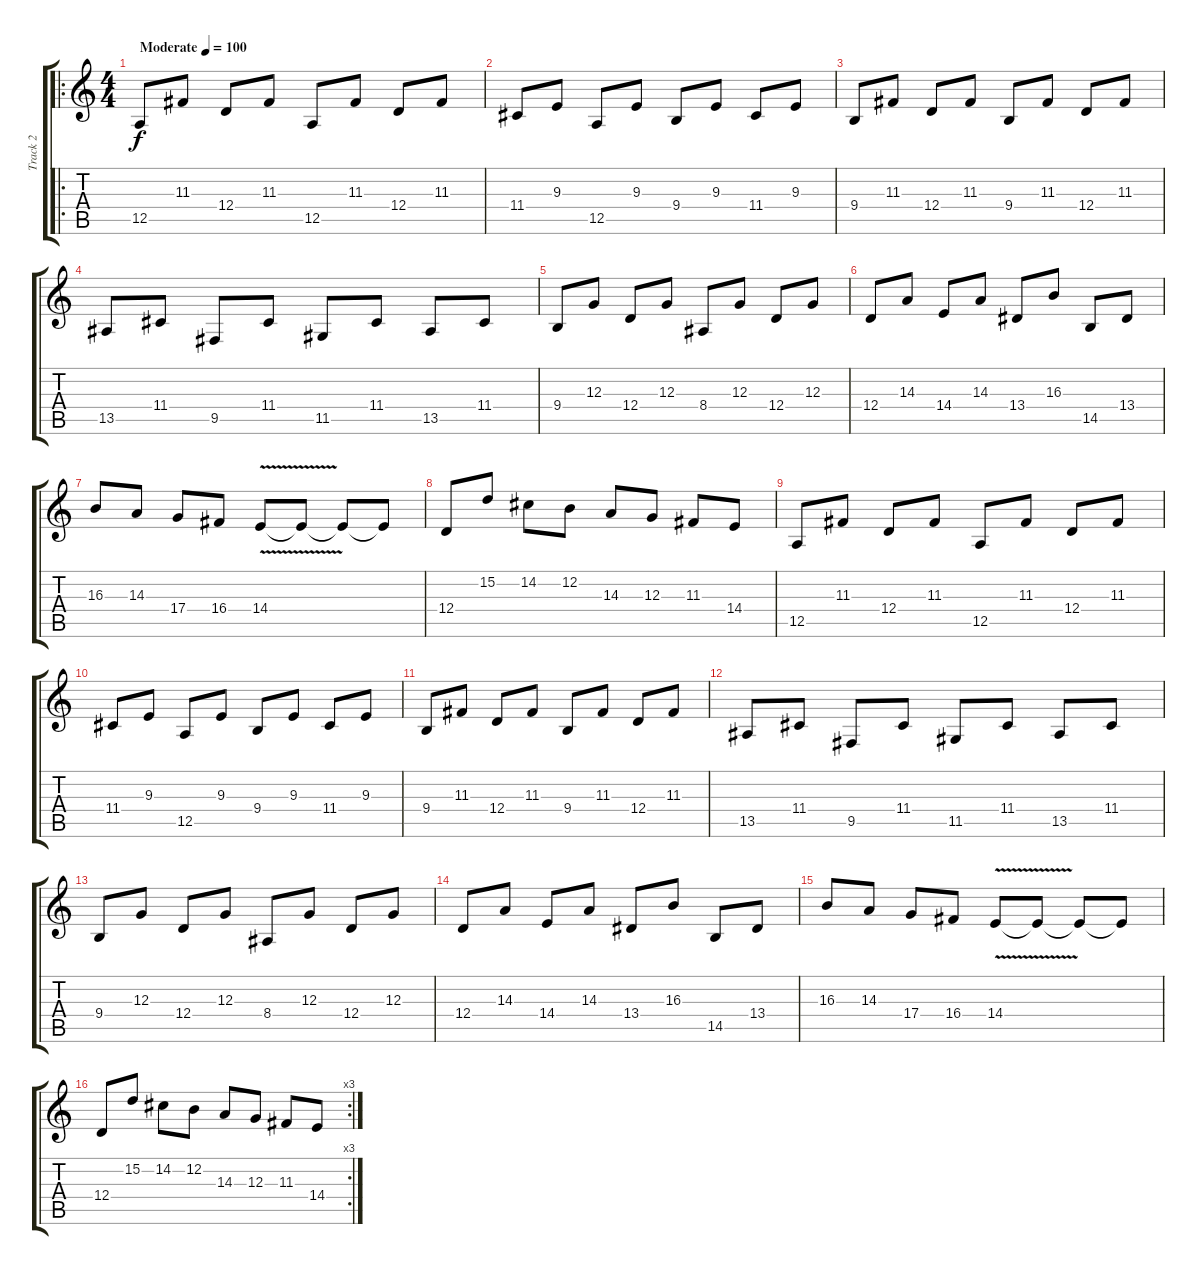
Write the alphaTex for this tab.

\track ("Track 2" "Track 2") {instrument lead5charang}
\staff {score tabs}
\tuning (E4 B3 G3 D3 A2 E2) {hide}
\ro
\ts (4 4)
\tempo (100 "Moderate")
\clef g2
\ks c
12.5.8{dy f instrument lead5charang} 11.3.8 12.4.8 11.3.8 12.5.8 11.3.8 12.4.8 11.3.8 |
11.4.8 9.3.8 12.5.8 9.3.8 9.4.8 9.3.8 11.4.8 9.3.8 |
9.4.8 11.3.8 12.4.8 11.3.8 9.4.8 11.3.8 12.4.8 11.3.8 |
13.5.8 11.4.8 9.5.8 11.4.8 11.5.8 11.4.8 13.5.8 11.4.8 |
9.4.8 12.3.8 12.4.8 12.3.8 8.4.8 12.3.8 12.4.8 12.3.8 |
12.4.8 14.3.8 14.4.8 14.3.8 13.4.8 16.3.8 14.5.8 13.4.8 |
16.3.8 14.3.8 17.4.8 16.4.8 14.4{v}.8 14.4{t}.8 14.4{t}.8 14.4{t}.8 |
12.4.8 15.2.8 14.2.8 12.2.8 14.3.8 12.3.8 11.3.8 14.4.8 |
12.5.8 11.3.8 12.4.8 11.3.8 12.5.8 11.3.8 12.4.8 11.3.8 |
11.4.8 9.3.8 12.5.8 9.3.8 9.4.8 9.3.8 11.4.8 9.3.8 |
9.4.8 11.3.8 12.4.8 11.3.8 9.4.8 11.3.8 12.4.8 11.3.8 |
13.5.8 11.4.8 9.5.8 11.4.8 11.5.8 11.4.8 13.5.8 11.4.8 |
9.4.8 12.3.8 12.4.8 12.3.8 8.4.8 12.3.8 12.4.8 12.3.8 |
12.4.8 14.3.8 14.4.8 14.3.8 13.4.8 16.3.8 14.5.8 13.4.8 |
16.3.8 14.3.8 17.4.8 16.4.8 14.4{v}.8 14.4{t}.8 14.4{t}.8 14.4{t}.8 |
\rc 3
12.4.8 15.2.8 14.2.8 12.2.8 14.3.8 12.3.8 11.3.8 14.4.8
